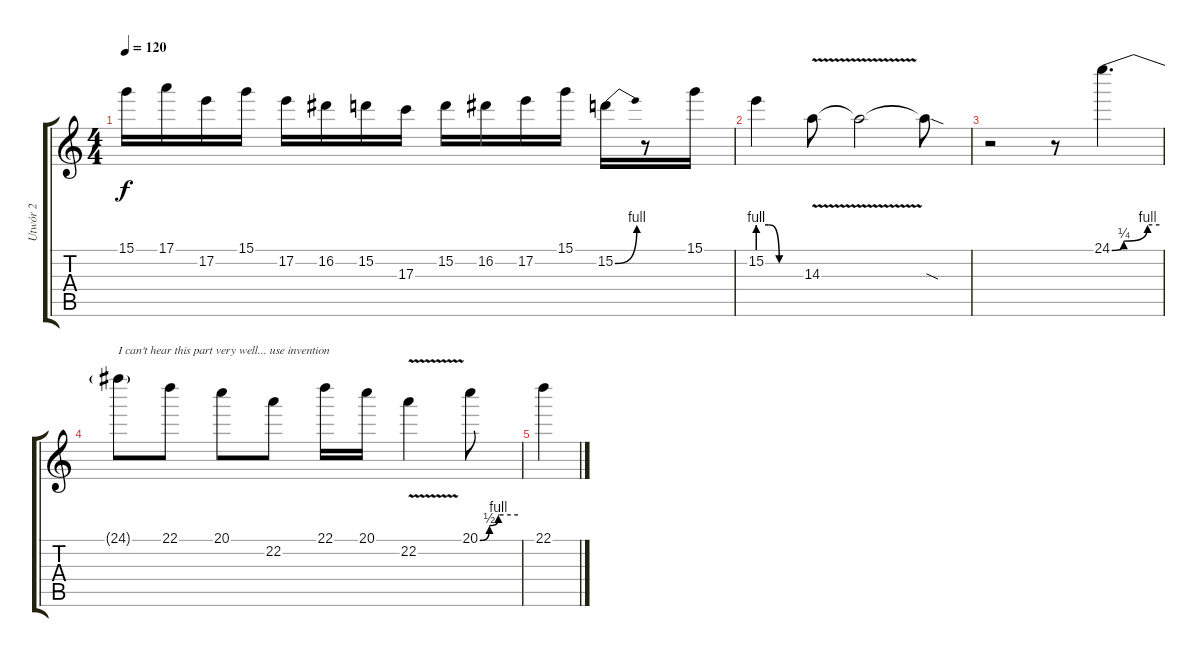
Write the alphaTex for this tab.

\track ("Utwór 2" "Utwór 2") {instrument distortionguitar}
\staff {score tabs}
\tuning (E4 B3 G3 D3 A2 E2) {hide}
\ts (4 4)
\tempo 120
\clef g2
\ks c
15.1.16{dy f} 17.1.16 17.2.16 15.1.16 17.2.16 16.2.16 15.2.16 17.3.16 15.2.16 16.2.16 17.2.16 15.1.16 15.2{be (bend 0 0 60 4)}.16 r.8 15.1.16 |
15.2{be (custom 0 4 15 4 30 0 60 0)}.4 14.3{v}.8 14.3{t}.2 14.3{sod t}.8 |
r.2 r.8 24.1{be (custom 0 0 15 1 45 4 60 4)}.4{d} |
24.1{t}.8{txt "I can't hear this part very well... use invention"} 22.1.8 20.1.8 22.2.8 22.1.16 20.1.16 22.2{v}.4 20.1{be (custom 0 0 15 2 29 4 31 4 60 4)}.8 |
22.1.4
